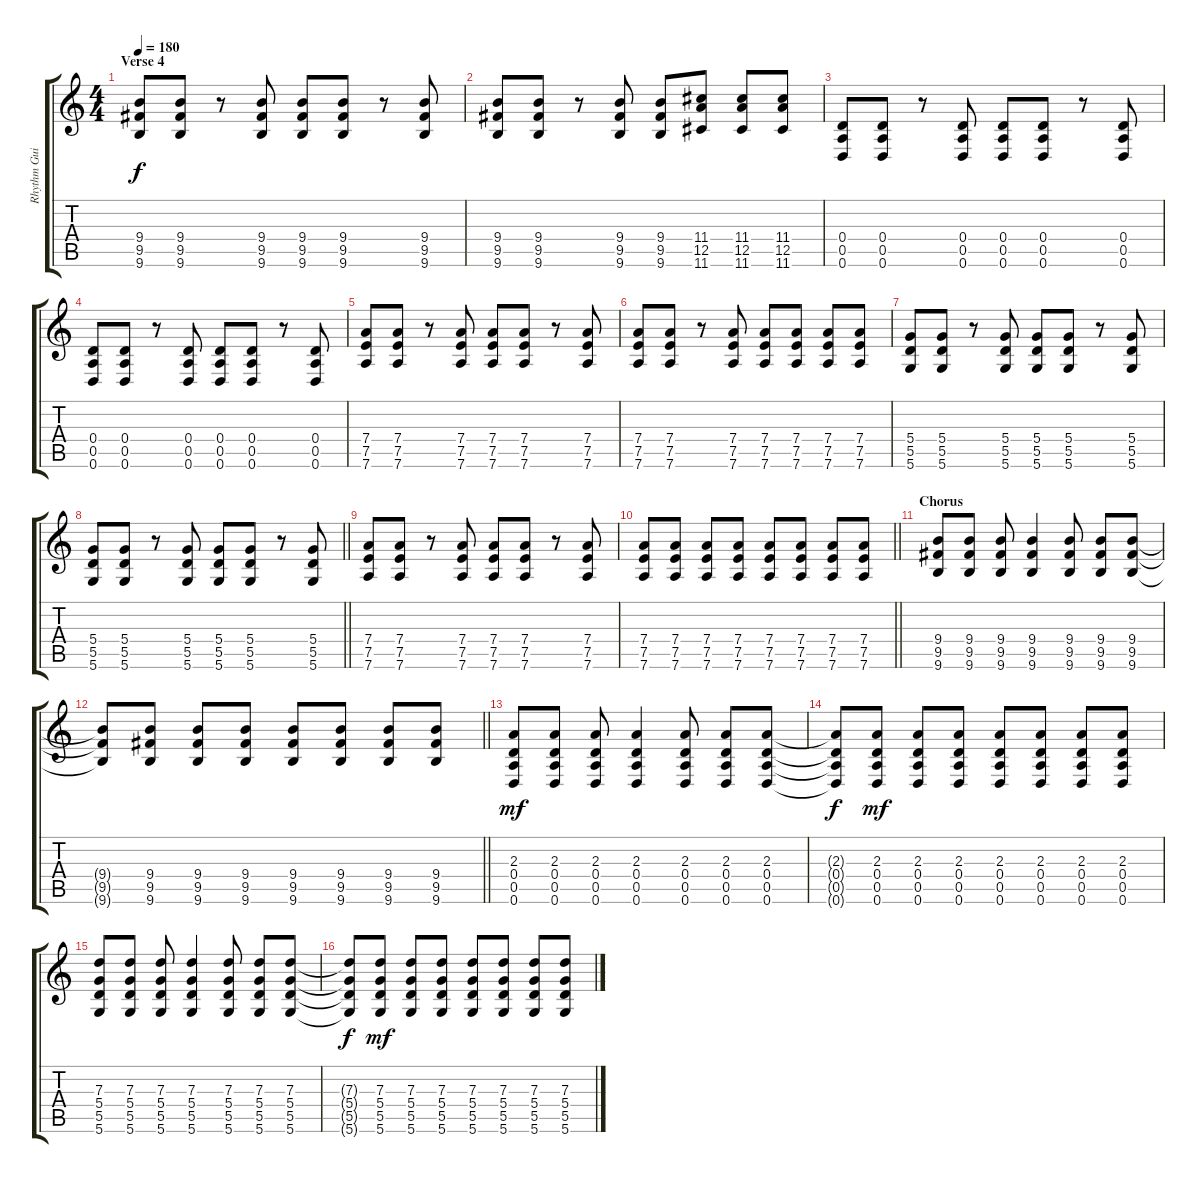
\track ("Rhythm Guitar R" "Rhythm Gui") {instrument distortionguitar}
\staff {score tabs}
\tuning (E4 B3 G3 D3 A2 D2) {hide}
\ts (4 4)
\section ("" "Verse 4")
\tempo 180
\clef g2
\ks c
(9.4 9.5 9.6).8{dy f} (9.4 9.5 9.6).8 r.8 (9.4 9.5 9.6).8 (9.4 9.5 9.6).8 (9.4 9.5 9.6).8 r.8 (9.4 9.5 9.6).8 |
(9.4 9.5 9.6).8 (9.4 9.5 9.6).8 r.8 (9.4 9.5 9.6).8 (9.4 9.5 9.6).8 (11.4 12.5 11.6).8 (11.4 12.5 11.6).8 (11.4 12.5 11.6).8 |
(0.4 0.5 0.6).8 (0.4 0.5 0.6).8 r.8 (0.4 0.5 0.6).8 (0.4 0.5 0.6).8 (0.4 0.5 0.6).8 r.8 (0.4 0.5 0.6).8 |
(0.4 0.5 0.6).8 (0.4 0.5 0.6).8 r.8 (0.4 0.5 0.6).8 (0.4 0.5 0.6).8 (0.4 0.5 0.6).8 r.8 (0.4 0.5 0.6).8 |
(7.4 7.5 7.6).8 (7.4 7.5 7.6).8 r.8 (7.4 7.5 7.6).8 (7.4 7.5 7.6).8 (7.4 7.5 7.6).8 r.8 (7.4 7.5 7.6).8 |
(7.4 7.5 7.6).8 (7.4 7.5 7.6).8 r.8 (7.4 7.5 7.6).8 (7.4 7.5 7.6).8 (7.4 7.5 7.6).8 (7.4 7.5 7.6).8 (7.4 7.5 7.6).8 |
(5.4 5.5 5.6).8 (5.4 5.5 5.6).8 r.8 (5.4 5.5 5.6).8 (5.4 5.5 5.6).8 (5.4 5.5 5.6).8 r.8 (5.4 5.5 5.6).8 |
\barLineRight lightlight
(5.4 5.5 5.6).8 (5.4 5.5 5.6).8 r.8 (5.4 5.5 5.6).8 (5.4 5.5 5.6).8 (5.4 5.5 5.6).8 r.8 (5.4 5.5 5.6).8 |
(7.4 7.5 7.6).8 (7.4 7.5 7.6).8 r.8 (7.4 7.5 7.6).8 (7.4 7.5 7.6).8 (7.4 7.5 7.6).8 r.8 (7.4 7.5 7.6).8 |
\barLineRight lightlight
(7.4 7.5 7.6).8 (7.4 7.5 7.6).8 (7.4 7.5 7.6).8 (7.4 7.5 7.6).8 (7.4 7.5 7.6).8 (7.4 7.5 7.6).8 (7.4 7.5 7.6).8 (7.4 7.5 7.6).8 |
\section ("" "Chorus")
(9.4 9.5 9.6).8 (9.4 9.5 9.6).8 (9.4 9.5 9.6).8 (9.4 9.5 9.6).4 (9.4 9.5 9.6).8 (9.4 9.5 9.6).8 (9.4 9.5 9.6).8 |
\barLineRight lightlight
(9.4{t} 9.5{t} 9.6{t}).8 (9.4 9.5 9.6).8 (9.4 9.5 9.6).8 (9.4 9.5 9.6).8 (9.4 9.5 9.6).8 (9.4 9.5 9.6).8 (9.4 9.5 9.6).8 (9.4 9.5 9.6).8 |
(2.3 0.4 0.5 0.6).8{dy mf} (2.3 0.4 0.5 0.6).8 (2.3 0.4 0.5 0.6).8 (2.3 0.4 0.5 0.6).4 (2.3 0.4 0.5 0.6).8 (2.3 0.4 0.5 0.6).8 (2.3 0.4 0.5 0.6).8 |
(2.3{t} 0.4{t} 0.5{t} 0.6{t}).8{dy f} (2.3 0.4 0.5 0.6).8{dy mf} (2.3 0.4 0.5 0.6).8 (2.3 0.4 0.5 0.6).8 (2.3 0.4 0.5 0.6).8 (2.3 0.4 0.5 0.6).8 (2.3 0.4 0.5 0.6).8 (2.3 0.4 0.5 0.6).8 |
(7.3 5.4 5.5 5.6).8 (7.3 5.4 5.5 5.6).8 (7.3 5.4 5.5 5.6).8 (7.3 5.4 5.5 5.6).4 (7.3 5.4 5.5 5.6).8 (7.3 5.4 5.5 5.6).8 (7.3 5.4 5.5 5.6).8 |
(7.3{t} 5.4{t} 5.5{t} 5.6{t}).8{dy f} (7.3 5.4 5.5 5.6).8{dy mf} (7.3 5.4 5.5 5.6).8 (7.3 5.4 5.5 5.6).8 (7.3 5.4 5.5 5.6).8 (7.3 5.4 5.5 5.6).8 (7.3 5.4 5.5 5.6).8 (7.3 5.4 5.5 5.6).8
